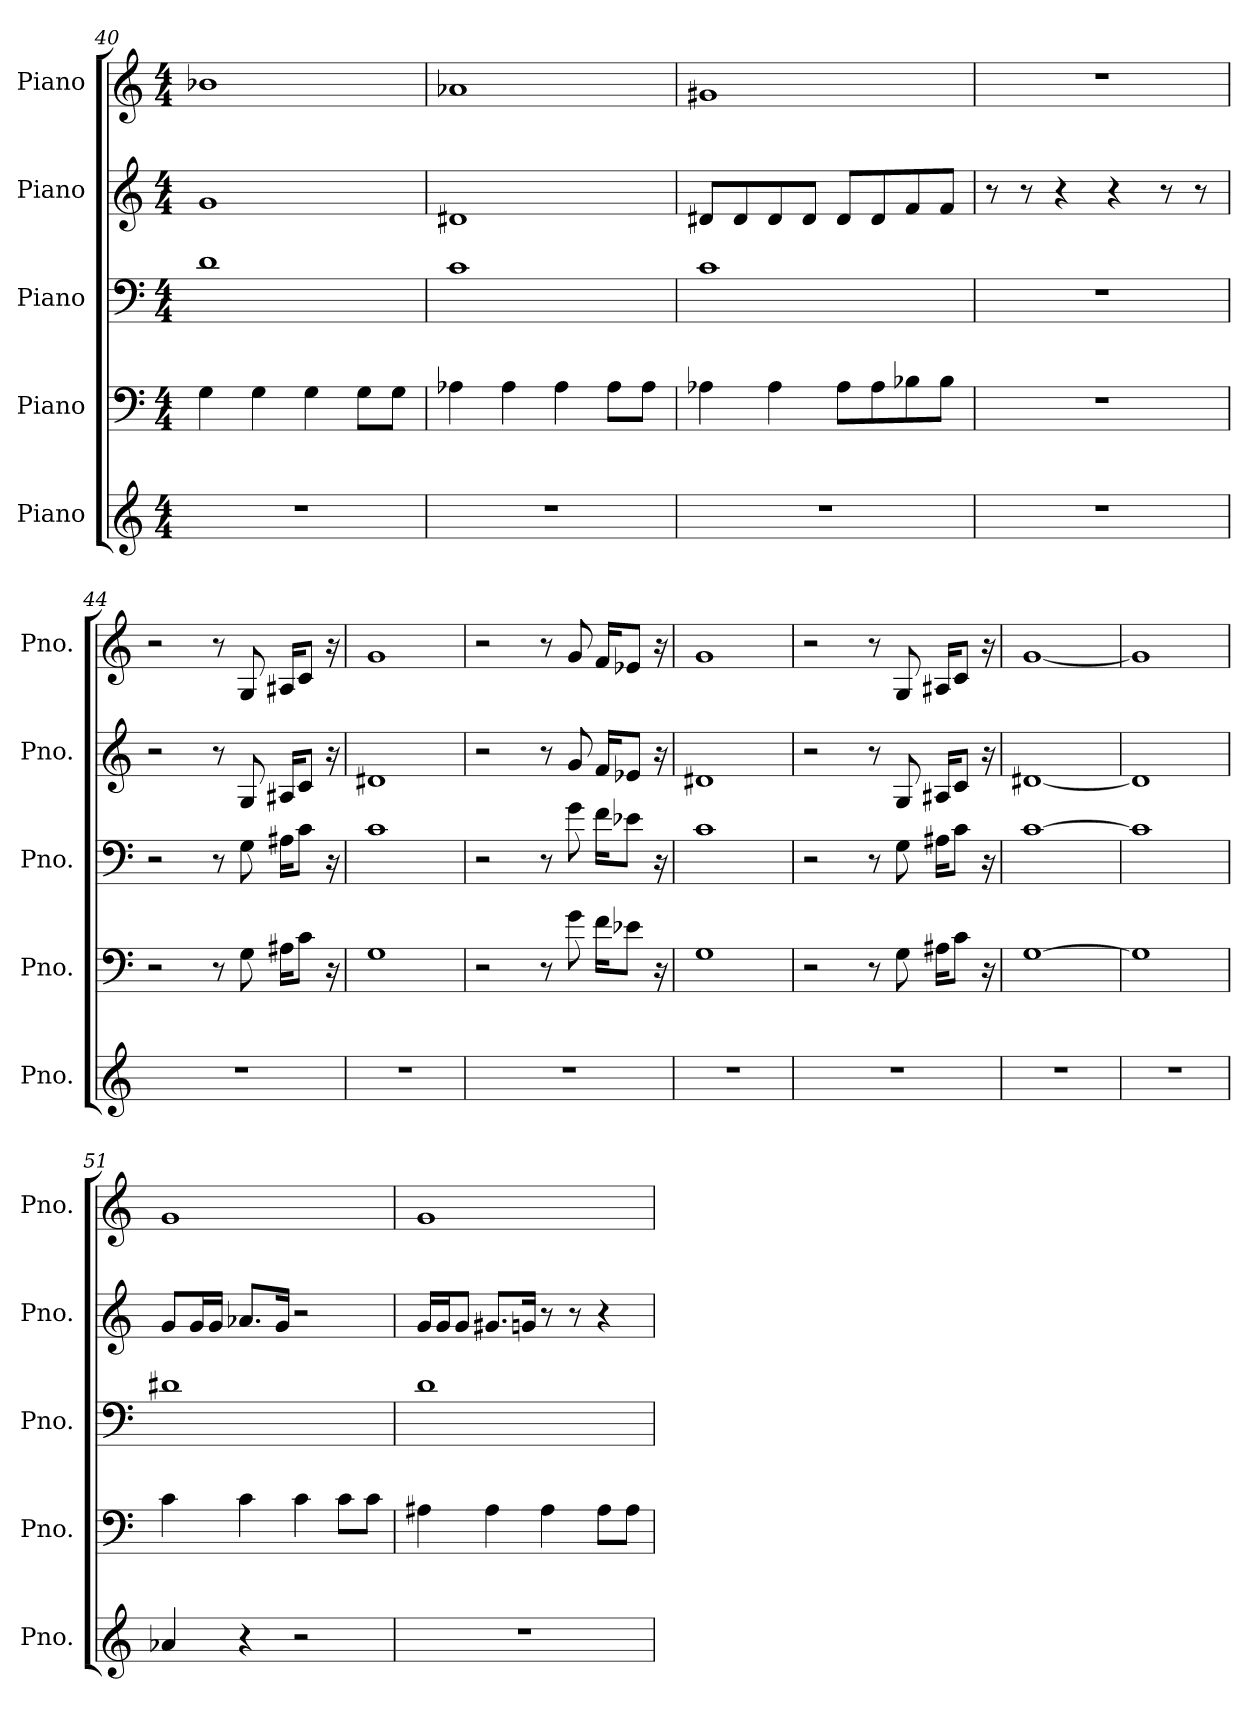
**kern	**kern	**kern	**kern	**kern
*part5	*part4	*part3	*part2	*part1
*staff5	*staff4	*staff3	*staff2	*staff1
*I"Piano	*I"Piano	*I"Piano	*I"Piano	*I"Piano
*I'Pno.	*I'Pno.	*I'Pno.	*I'Pno.	*I'Pno.
*clefG2	*clefF4	*clefF4	*clefG2	*clefG2
*k[]	*k[]	*k[]	*k[]	*k[]
*M4/4	*M4/4	*M4/4	*M4/4	*M4/4
=40	=40	=40	=40	=40
1r	4G\	1d	1g	1b-X
.	4G\	.	.	.
.	4G\	.	.	.
.	8G\L	.	.	.
.	8G\J	.	.	.
=41	=41	=41	=41	=41
1r	4A-X\	1c	1d#X	1a-X
.	4A-\	.	.	.
.	4A-\	.	.	.
.	8A-\L	.	.	.
.	8A-\J	.	.	.
!!LO:LB:g=z
=42	=42	=42	=42	=42
1r	4A-X\	1c	8d#X/L	1g#X
.	.	.	8d#/	.
.	4A-\	.	8d#/	.
.	.	.	8d#/J	.
.	8A-\L	.	8d#/L	.
.	8A-\	.	8d#/	.
.	8B-X\	.	8f/	.
.	8B-\J	.	8f/J	.
=43	=43	=43	=43	=43
1r	1r	1r	8r	1r
.	.	.	8r	.
.	.	.	4r	.
.	.	.	4r	.
.	.	.	8r	.
.	.	.	8r	.
=44	=44	=44	=44	=44
1r	2r	2r	2r	2r
.	8r	8r	8r	8r
.	8G\	8G\	8G/	8G/
.	16A#X\KL	16A#X\KL	16A#X/KL	16A#X/KL
.	8c\J	8c\J	8c/J	8c/J
.	16r	16r	16r	16r
=45	=45	=45	=45	=45
1r	1G	1c	1d#X	1g
=46	=46	=46	=46	=46
1r	2r	2r	2r	2r
.	8r	8r	8r	8r
.	8g\	8g\	8g/	8g/
.	16f\KL	16f\KL	16f/KL	16f/KL
.	8e-X\J	8e-X\J	8e-X/J	8e-X/J
.	16r	16r	16r	16r
=47	=47	=47	=47	=47
1r	1G	1c	1d#X	1g
!!LO:PB:g=z
=48	=48	=48	=48	=48
1r	2r	2r	2r	2r
.	8r	8r	8r	8r
.	8G\	8G\	8G/	8G/
.	16A#X\KL	16A#X\KL	16A#X/KL	16A#X/KL
.	8c\J	8c\J	8c/J	8c/J
.	16r	16r	16r	16r
=49	=49	=49	=49	=49
1r	[1G	[1c	[1d#X	[1g
=50	=50	=50	=50	=50
1r	1G]	1c]	1d#]	1g]
=51	=51	=51	=51	=51
4a-X/	4c\	1d#X	8g/L	1g
.	.	.	16g/L	.
.	.	.	16g/JJ	.
4r	4c\	.	8.a-X/L	.
.	.	.	16g/Jk	.
2r	4c\	.	2r	.
.	8c\L	.	.	.
.	8c\J	.	.	.
=52	=52	=52	=52	=52
1r	4A#X\	1d	16g/LL	1g
.	.	.	16g/J	.
.	.	.	8g/J	.
.	4A#\	.	8.g#X/L	.
.	.	.	16gn/Jk	.
.	4A#\	.	8r	.
.	.	.	8r	.
.	8A#\L	.	4r	.
.	8A#\J	.	.	.
=	=	=	=	=
*-	*-	*-	*-	*-
